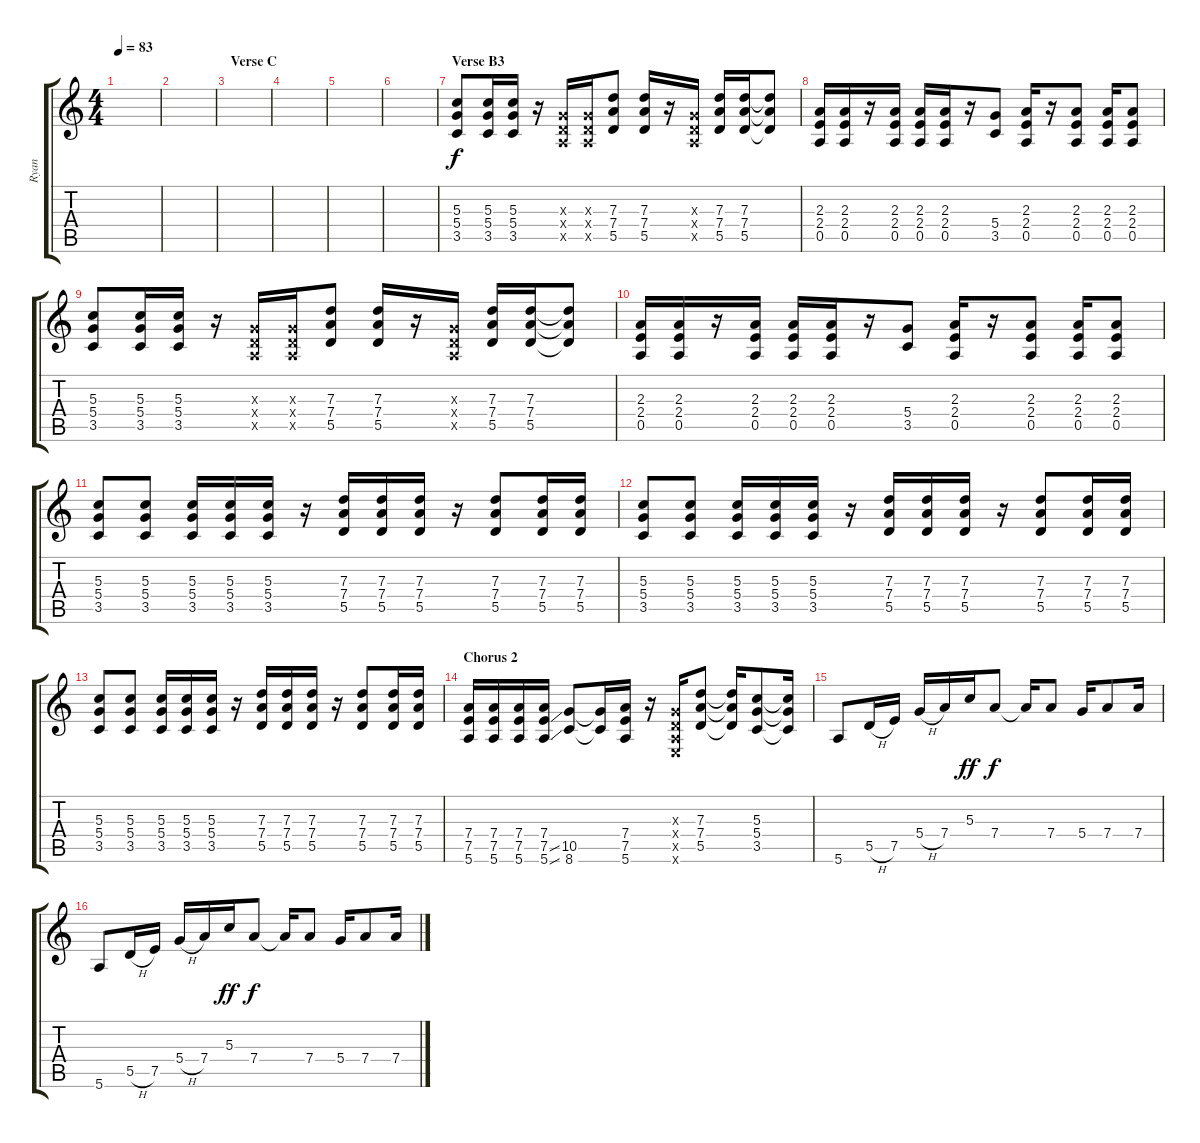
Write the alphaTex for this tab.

\track ("Ryan" "Ryan") {instrument distortionguitar}
\staff {score tabs}
\tuning (E4 B3 G3 D3 A2 E2) {hide}
\ts (4 4)
\tempo 83
\clef g2
\ks c
|
|
\section ("" "Verse C")
|
|
|
|
\section ("" "Verse B3")
(5.3 5.4 3.5).8 (5.3 5.4 3.5).16 (5.3 5.4 3.5).16 r.16 (0.3{x} 0.4{x} 0.5{x}).16 (0.3{x} 0.4{x} 0.5{x}).16 (7.3 7.4 5.5).8 (7.3 7.4 5.5).16 r.16 (0.3{x} 0.4{x} 0.5{x}).16 (7.3 7.4 5.5).16 (7.3 7.4 5.5).16 (7.3{t} 7.4{t} 5.5{t}).8 |
(2.3 2.4 0.5).16 (2.3 2.4 0.5).16 r.16 (2.3 2.4 0.5).16 (2.3 2.4 0.5).16 (2.3 2.4 0.5).16 r.16 (5.4 3.5).8 (2.3 2.4 0.5).16 r.16 (2.3 2.4 0.5).8 (2.3 2.4 0.5).16 (2.3 2.4 0.5).8 |
(5.3 5.4 3.5).8{volume 16 instrument distortionguitar} (5.3 5.4 3.5).16 (5.3 5.4 3.5).16 r.16 (0.3{x} 0.4{x} 0.5{x}).16 (0.3{x} 0.4{x} 0.5{x}).16 (7.3 7.4 5.5).8 (7.3 7.4 5.5).16 r.16 (0.3{x} 0.4{x} 0.5{x}).16 (7.3 7.4 5.5).16 (7.3 7.4 5.5).16 (7.3{t} 7.4{t} 5.5{t}).8 |
(2.3 2.4 0.5).16 (2.3 2.4 0.5).16 r.16 (2.3 2.4 0.5).16 (2.3 2.4 0.5).16 (2.3 2.4 0.5).16 r.16 (5.4 3.5).8 (2.3 2.4 0.5).16 r.16 (2.3 2.4 0.5).8 (2.3 2.4 0.5).16 (2.3 2.4 0.5).8 |
(5.3 5.4 3.5).8 (5.3 5.4 3.5).8 (5.3 5.4 3.5).16 (5.3 5.4 3.5).16 (5.3 5.4 3.5).16 r.16 (7.3 7.4 5.5).16 (7.3 7.4 5.5).16 (7.3 7.4 5.5).16 r.16 (7.3 7.4 5.5).8 (7.3 7.4 5.5).16 (7.3 7.4 5.5).16 |
(5.3 5.4 3.5).8 (5.3 5.4 3.5).8 (5.3 5.4 3.5).16 (5.3 5.4 3.5).16 (5.3 5.4 3.5).16 r.16 (7.3 7.4 5.5).16 (7.3 7.4 5.5).16 (7.3 7.4 5.5).16 r.16 (7.3 7.4 5.5).8 (7.3 7.4 5.5).16 (7.3 7.4 5.5).16 |
(5.3 5.4 3.5).8 (5.3 5.4 3.5).8 (5.3 5.4 3.5).16 (5.3 5.4 3.5).16 (5.3 5.4 3.5).16 r.16 (7.3 7.4 5.5).16 (7.3 7.4 5.5).16 (7.3 7.4 5.5).16 r.16 (7.3 7.4 5.5).8 (7.3 7.4 5.5).16 (7.3 7.4 5.5).16 |
\section ("" "Chorus 2")
(7.4 7.5 5.6).16 (7.4 7.5 5.6).16 (7.4 7.5 5.6).16 (7.4 7.5{ss} 5.6{ss}).16 (10.5 8.6).8 (10.5{t} 8.6{t}).16 (7.4 7.5 5.6).16 r.16 (0.3{x} 0.4{x} 0.5{x} 0.6{x}).16 (7.3 7.4 5.5).8 (7.3{t} 7.4{t} 5.5{t}).16 (5.3 5.4 3.5).8 (5.3{t} 5.4{t} 3.5{t}).16 |
5.6.8{volume 16} 5.5{h}.16 7.5.16 5.4{h}.16 7.4.16 5.3.16{dy ff} 7.4.8{dy f} 7.4{t}.16 7.4.8 5.4.16 7.4.8 7.4.16 |
5.6.8{volume 16} 5.5{h}.16 7.5.16 5.4{h}.16 7.4.16 5.3.16{dy ff} 7.4.8{dy f} 7.4{t}.16 7.4.8 5.4.16 7.4.8 7.4.16
